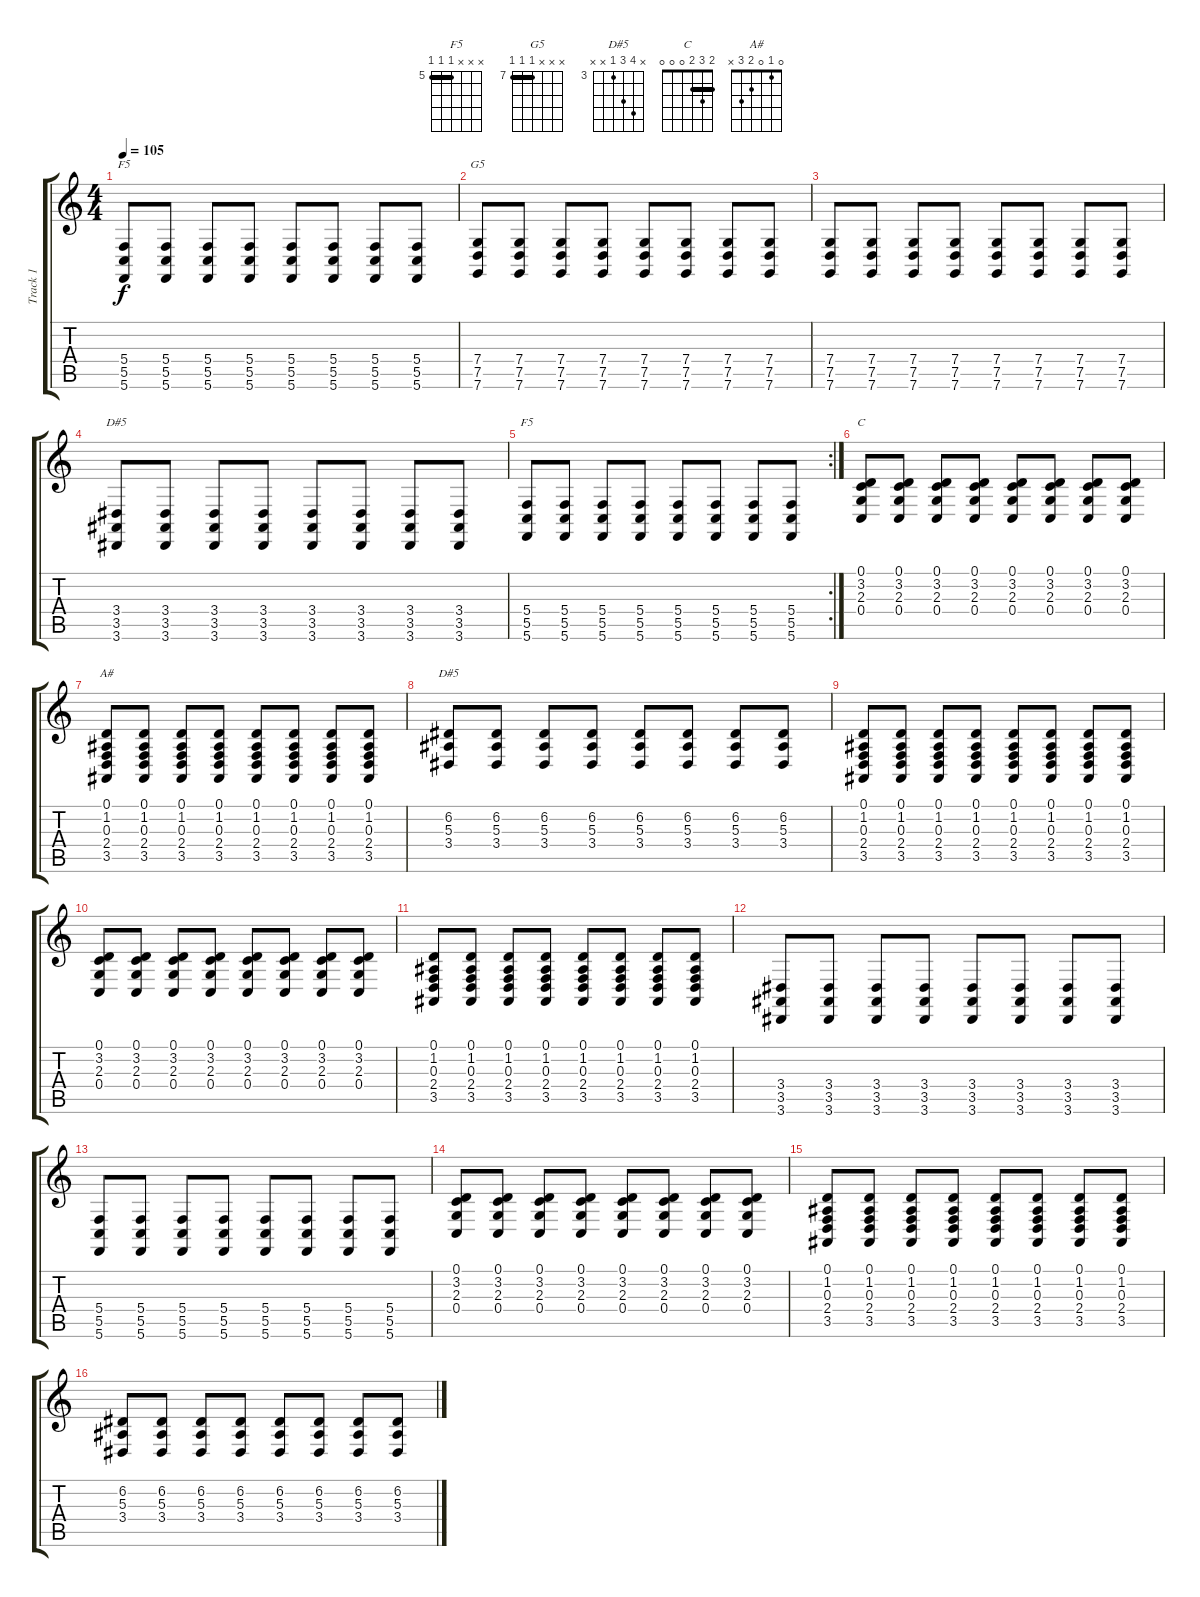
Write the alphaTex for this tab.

\track ("Track 1" "Track 1") {instrument synthbrass1}
\staff {score tabs}
\tuning (D4 A3 F3 C3 G2 C2) {hide}
\chord ("F5" x x x 5 5 5) {barre 5}
\chord ("G5" x x x 7 7 7) {firstfret 7 barre 7}
\chord ("D#5" x x x 3 3 3) {firstfret 3 barre 3}
\chord ("F5" x x x 5 5 5) {firstfret 5 barre 5}
\chord ("C" 2 3 2 0 0 0) {barre 2}
\chord ("A#" 0 1 0 2 3 x)
\chord ("D#5" x 6 5 3 x x) {firstfret 3}
\ts (4 4)
\tempo 105
\clef g2
\ks c
(5.4 5.5 5.6).8{ch "F5" dy f} (5.4 5.5 5.6).8 (5.4 5.5 5.6).8 (5.4 5.5 5.6).8 (5.4 5.5 5.6).8 (5.4 5.5 5.6).8 (5.4 5.5 5.6).8 (5.4 5.5 5.6).8 |
(7.4 7.5 7.6).8{ch "G5"} (7.4 7.5 7.6).8 (7.4 7.5 7.6).8 (7.4 7.5 7.6).8 (7.4 7.5 7.6).8 (7.4 7.5 7.6).8 (7.4 7.5 7.6).8 (7.4 7.5 7.6).8 |
(7.4 7.5 7.6).8 (7.4 7.5 7.6).8 (7.4 7.5 7.6).8 (7.4 7.5 7.6).8 (7.4 7.5 7.6).8 (7.4 7.5 7.6).8 (7.4 7.5 7.6).8 (7.4 7.5 7.6).8 |
(3.4 3.5 3.6).8{ch "D#5"} (3.4 3.5 3.6).8 (3.4 3.5 3.6).8 (3.4 3.5 3.6).8 (3.4 3.5 3.6).8 (3.4 3.5 3.6).8 (3.4 3.5 3.6).8 (3.4 3.5 3.6).8 |
\rc 2
(5.4 5.5 5.6).8{ch "F5"} (5.4 5.5 5.6).8 (5.4 5.5 5.6).8 (5.4 5.5 5.6).8 (5.4 5.5 5.6).8 (5.4 5.5 5.6).8 (5.4 5.5 5.6).8 (5.4 5.5 5.6).8 |
(0.1 3.2 2.3 0.4).8{ch "C"} (0.1 3.2 2.3 0.4).8 (0.1 3.2 2.3 0.4).8 (0.1 3.2 2.3 0.4).8 (0.1 3.2 2.3 0.4).8 (0.1 3.2 2.3 0.4).8 (0.1 3.2 2.3 0.4).8 (0.1 3.2 2.3 0.4).8 |
(0.1 1.2 0.3 2.4 3.5).8{ch "A#"} (0.1 1.2 0.3 2.4 3.5).8 (0.1 1.2 0.3 2.4 3.5).8 (0.1 1.2 0.3 2.4 3.5).8 (0.1 1.2 0.3 2.4 3.5).8 (0.1 1.2 0.3 2.4 3.5).8 (0.1 1.2 0.3 2.4 3.5).8 (0.1 1.2 0.3 2.4 3.5).8 |
(6.2 5.3 3.4).8{ch "D#5"} (6.2 5.3 3.4).8 (6.2 5.3 3.4).8 (6.2 5.3 3.4).8 (6.2 5.3 3.4).8 (6.2 5.3 3.4).8 (6.2 5.3 3.4).8 (6.2 5.3 3.4).8 |
(0.1 1.2 0.3 2.4 3.5).8 (0.1 1.2 0.3 2.4 3.5).8 (0.1 1.2 0.3 2.4 3.5).8 (0.1 1.2 0.3 2.4 3.5).8 (0.1 1.2 0.3 2.4 3.5).8 (0.1 1.2 0.3 2.4 3.5).8 (0.1 1.2 0.3 2.4 3.5).8 (0.1 1.2 0.3 2.4 3.5).8 |
(0.1 3.2 2.3 0.4).8 (0.1 3.2 2.3 0.4).8 (0.1 3.2 2.3 0.4).8 (0.1 3.2 2.3 0.4).8 (0.1 3.2 2.3 0.4).8 (0.1 3.2 2.3 0.4).8 (0.1 3.2 2.3 0.4).8 (0.1 3.2 2.3 0.4).8 |
(0.1 1.2 0.3 2.4 3.5).8 (0.1 1.2 0.3 2.4 3.5).8 (0.1 1.2 0.3 2.4 3.5).8 (0.1 1.2 0.3 2.4 3.5).8 (0.1 1.2 0.3 2.4 3.5).8 (0.1 1.2 0.3 2.4 3.5).8 (0.1 1.2 0.3 2.4 3.5).8 (0.1 1.2 0.3 2.4 3.5).8 |
(3.4 3.5 3.6).8 (3.4 3.5 3.6).8 (3.4 3.5 3.6).8 (3.4 3.5 3.6).8 (3.4 3.5 3.6).8 (3.4 3.5 3.6).8 (3.4 3.5 3.6).8 (3.4 3.5 3.6).8 |
(5.4 5.5 5.6).8 (5.4 5.5 5.6).8 (5.4 5.5 5.6).8 (5.4 5.5 5.6).8 (5.4 5.5 5.6).8 (5.4 5.5 5.6).8 (5.4 5.5 5.6).8 (5.4 5.5 5.6).8 |
(0.1 3.2 2.3 0.4).8 (0.1 3.2 2.3 0.4).8 (0.1 3.2 2.3 0.4).8 (0.1 3.2 2.3 0.4).8 (0.1 3.2 2.3 0.4).8 (0.1 3.2 2.3 0.4).8 (0.1 3.2 2.3 0.4).8 (0.1 3.2 2.3 0.4).8 |
(0.1 1.2 0.3 2.4 3.5).8 (0.1 1.2 0.3 2.4 3.5).8 (0.1 1.2 0.3 2.4 3.5).8 (0.1 1.2 0.3 2.4 3.5).8 (0.1 1.2 0.3 2.4 3.5).8 (0.1 1.2 0.3 2.4 3.5).8 (0.1 1.2 0.3 2.4 3.5).8 (0.1 1.2 0.3 2.4 3.5).8 |
(6.2 5.3 3.4).8 (6.2 5.3 3.4).8 (6.2 5.3 3.4).8 (6.2 5.3 3.4).8 (6.2 5.3 3.4).8 (6.2 5.3 3.4).8 (6.2 5.3 3.4).8 (6.2 5.3 3.4).8
